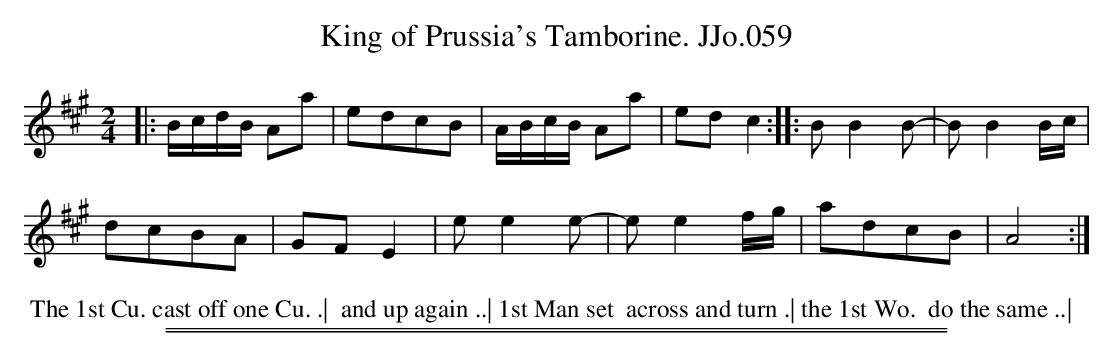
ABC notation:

X:1
T: King of Prussia's Tamborine. JJo.059
M:2/4
L:1/8
K:A
|:\
B/c/d/B/ Aa | edcB |\
A/B/c/B/ Aa | edc2 :|\
|:\
BB2B- | BB2B/c/ |
dcBA | GFE2 |\
ee2e- | ee2f/g/ |\
adcB | A4 :|
